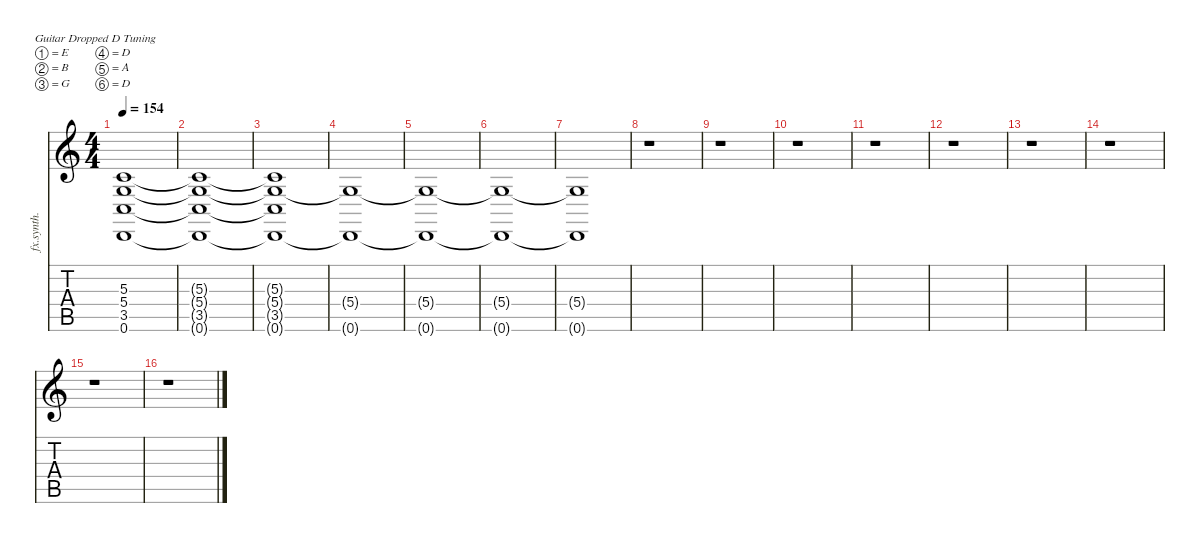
\defaultSystemsLayout 4
\hideDynamics
\bracketExtendMode nobrackets
\otherSystemsTrackNameOrientation horizontal
\track ("Sweep" "fx.synth.") {instrument fx6goblins}
\staff {score tabs}
\tuning (E4 B3 G3 D3 A2 D2)
\ts (4 4)
\tempo 154
\clef g2
\ks c
(5.3 5.4 3.5 0.6{t}).1{dy f beam Up} |
(5.4{t} 5.3{t} 3.5{t} 0.6{t}).1{beam Up} |
(5.3{t} 5.4{t} 3.5{t} 0.6{t}).1{beam Up} |
(5.4{t} 0.6{t}).1{beam Up} |
(5.4{t} 0.6{t}).1{beam Up} |
(5.4{t} 0.6{t}).1{beam Up} |
(5.4{t} 0.6{t}).1{beam Up} |
r.1{beam Down} |
r.1{beam Down} |
r.1{beam Down} |
r.1{beam Down} |
r.1{beam Down} |
r.1{beam Down} |
r.1{beam Down} |
r.1{beam Down} |
r.1{beam Down}
